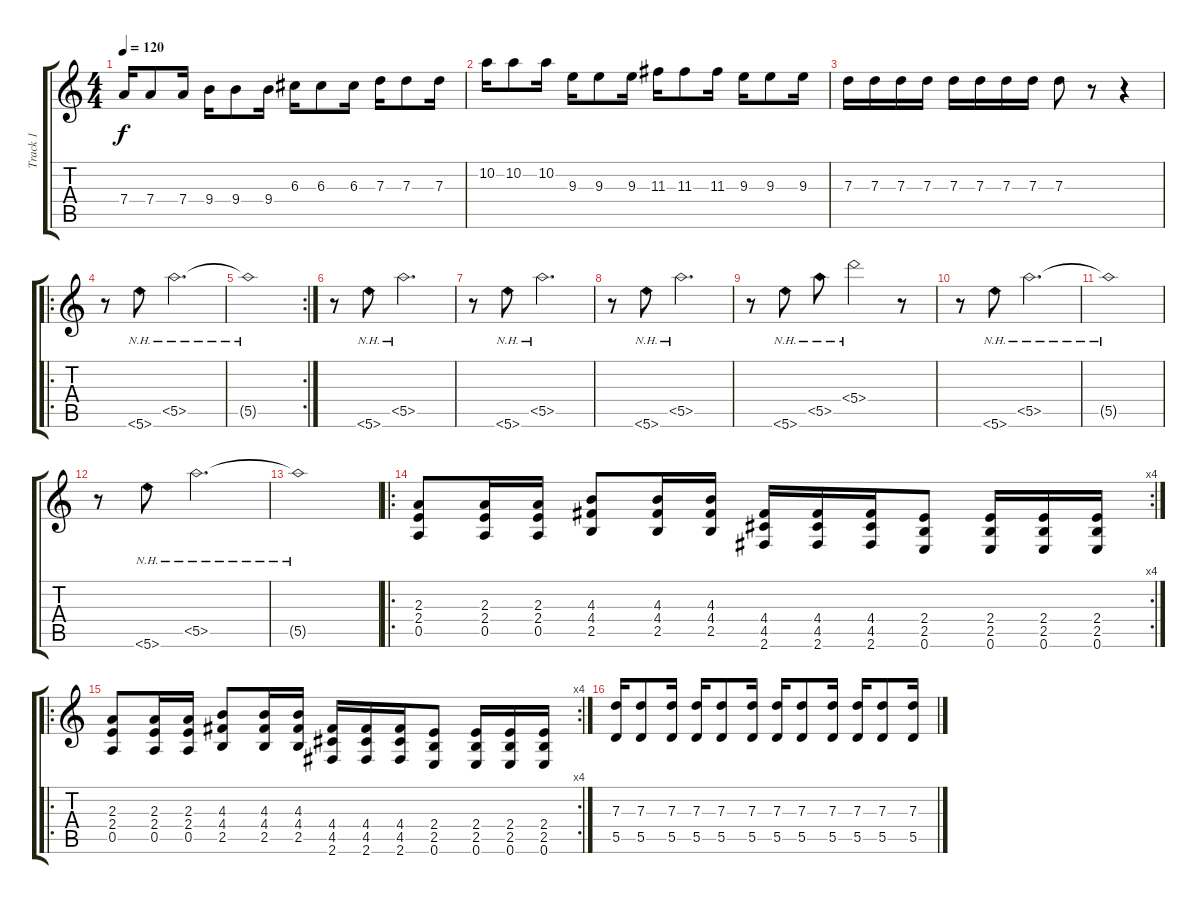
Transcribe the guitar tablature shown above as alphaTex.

\track ("Track 1" "Track 1") {instrument distortionguitar}
\staff {score tabs}
\tuning (E4 B3 G3 D3 A2 E2) {hide}
\ts (4 4)
\tempo 120
\clef g2
\ks c
7.4.16{dy f} 7.4.8 7.4.16 9.4.16 9.4.8 9.4.16 6.3.16 6.3.8 6.3.16 7.3.16 7.3.8 7.3.16 |
10.2.16 10.2.8 10.2.16 9.3.16 9.3.8 9.3.16 11.3.16 11.3.8 11.3.16 9.3.16 9.3.8 9.3.16 |
7.3.16 7.3.16 7.3.16 7.3.16 7.3.16 7.3.16 7.3.16 7.3.16 7.3.8 r.8 r.4 |
\ro
r.8 5.6{nh}.8 5.5{nh}.2{d} |
\rc 2
5.5{nh t}.1 |
r.8 5.6{nh}.8 5.5{nh}.2{d} |
r.8 5.6{nh}.8 5.5{nh}.2{d} |
r.8 5.6{nh}.8 5.5{nh}.2{d} |
r.8 5.6{nh}.8 5.5{nh}.8 5.4{nh}.2 r.8 |
r.8 5.6{nh}.8 5.5{nh}.2{d} |
5.5{nh t}.1 |
r.8 5.6{nh}.8 5.5{nh}.2{d} |
5.5{nh t}.1 |
\ro
\rc 4
(2.3 2.4 0.5).8 (2.3 2.4 0.5).16 (2.3 2.4 0.5).16 (4.3 4.4 2.5).8 (4.3 4.4 2.5).16 (4.3 4.4 2.5).16 (4.4 4.5 2.6).16 (4.4 4.5 2.6).16 (4.4 4.5 2.6).16 (2.4 2.5 0.6).8 (2.4 2.5 0.6).16 (2.4 2.5 0.6).16 (2.4 2.5 0.6).16 |
\ro
\rc 4
(2.3 2.4 0.5).8 (2.3 2.4 0.5).16 (2.3 2.4 0.5).16 (4.3 4.4 2.5).8 (4.3 4.4 2.5).16 (4.3 4.4 2.5).16 (4.4 4.5 2.6).16 (4.4 4.5 2.6).16 (4.4 4.5 2.6).16 (2.4 2.5 0.6).8 (2.4 2.5 0.6).16 (2.4 2.5 0.6).16 (2.4 2.5 0.6).16 |
(7.3 5.5).16 (7.3 5.5).8 (7.3 5.5).16 (7.3 5.5).16 (7.3 5.5).8 (7.3 5.5).16 (7.3 5.5).16 (7.3 5.5).8 (7.3 5.5).16 (7.3 5.5).16 (7.3 5.5).8 (7.3 5.5).16
